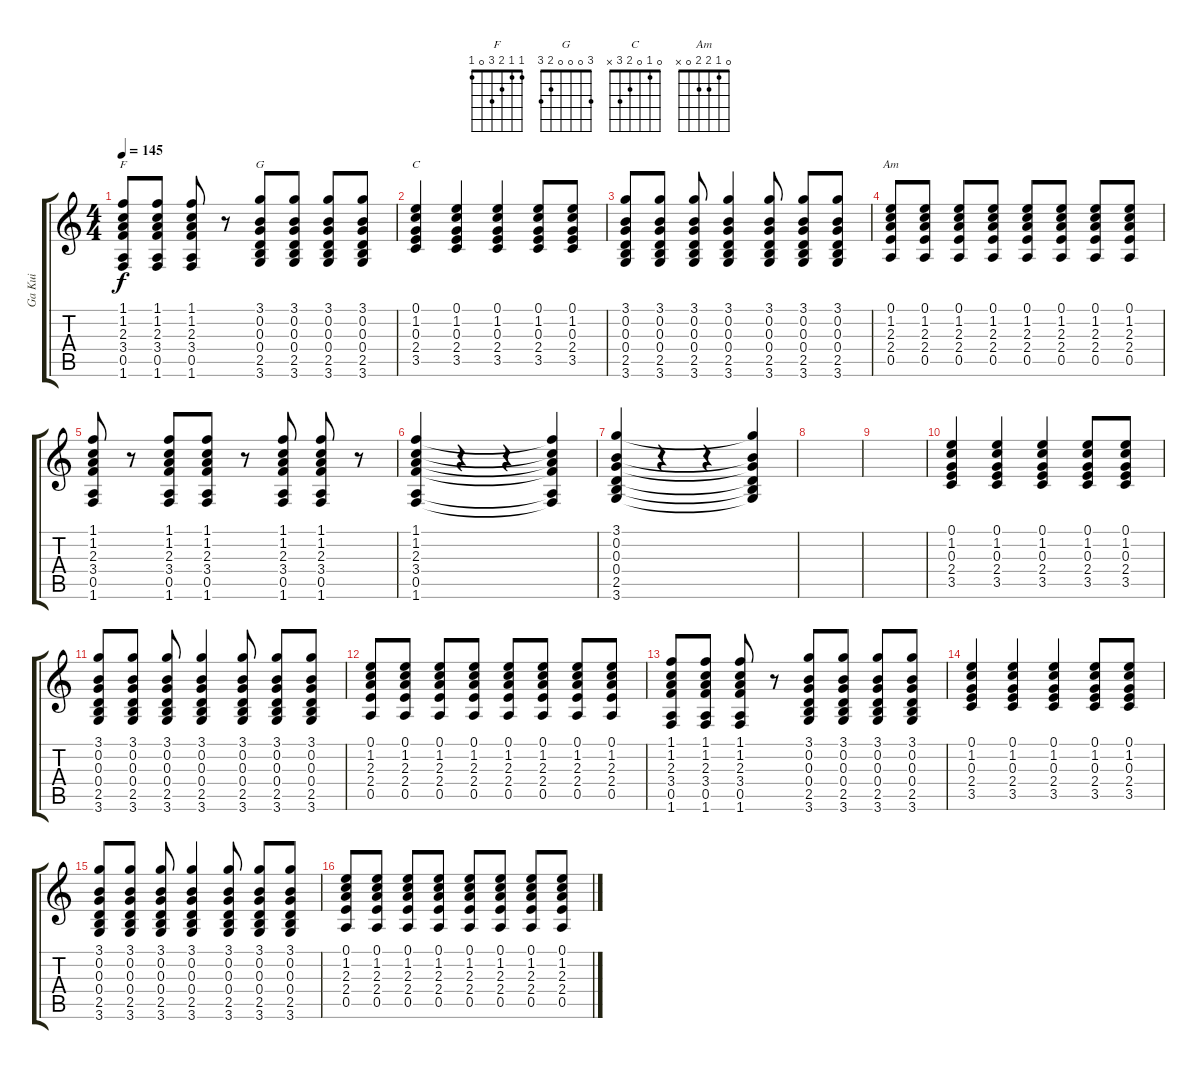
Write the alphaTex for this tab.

\track ("Ga Kui" "Ga Kui") {instrument overdrivenguitar}
\staff {score tabs}
\tuning (E4 B3 G3 D3 A2 E2) {hide}
\chord ("F" 1 1 2 3 0 1)
\chord ("G" 3 0 0 0 2 3)
\chord ("C" 0 1 0 2 3 x)
\chord ("Am" 0 1 2 2 0 x)
\ts (4 4)
\tempo 145
\clef g2
\ks c
(1.1 1.2 2.3 3.4 0.5 1.6).8{ch "F" dy f} (1.1 1.2 2.3 3.4 0.5 1.6).8 (1.1 1.2 2.3 3.4 0.5 1.6).8 r.8 (3.1 0.2 0.3 0.4 2.5 3.6).8{ch "G"} (3.1 0.2 0.3 0.4 2.5 3.6).8 (3.1 0.2 0.3 0.4 2.5 3.6).8 (3.1 0.2 0.3 0.4 2.5 3.6).8 |
(0.1 1.2 0.3 2.4 3.5).4{ch "C"} (0.1 1.2 0.3 2.4 3.5).4 (0.1 1.2 0.3 2.4 3.5).4 (0.1 1.2 0.3 2.4 3.5).8 (0.1 1.2 0.3 2.4 3.5).8 |
(3.1 0.2 0.3 0.4 2.5 3.6).8 (3.1 0.2 0.3 0.4 2.5 3.6).8 (3.1 0.2 0.3 0.4 2.5 3.6).8 (3.1 0.2 0.3 0.4 2.5 3.6).4 (3.1 0.2 0.3 0.4 2.5 3.6).8 (3.1 0.2 0.3 0.4 2.5 3.6).8 (3.1 0.2 0.3 0.4 2.5 3.6).8 |
(0.1 1.2 2.3 2.4 0.5).8{ch "Am"} (0.1 1.2 2.3 2.4 0.5).8 (0.1 1.2 2.3 2.4 0.5).8 (0.1 1.2 2.3 2.4 0.5).8 (0.1 1.2 2.3 2.4 0.5).8 (0.1 1.2 2.3 2.4 0.5).8 (0.1 1.2 2.3 2.4 0.5).8 (0.1 1.2 2.3 2.4 0.5).8 |
(1.1 1.2 2.3 3.4 0.5 1.6).8 r.8 (1.1 1.2 2.3 3.4 0.5 1.6).8 (1.1 1.2 2.3 3.4 0.5 1.6).8 r.8 (1.1 1.2 2.3 3.4 0.5 1.6).8 (1.1 1.2 2.3 3.4 0.5 1.6).8 r.8 |
(1.1 1.2 2.3 3.4 0.5 1.6).4 r.4 r.4 (1.1{t} 1.2{t} 2.3{t} 3.4{t} 0.5{t} 1.6{t}).4 |
(3.1 0.2 0.3 0.4 2.5 3.6).4 r.4 r.4 (3.1{t} 0.2{t} 0.3{t} 0.4{t} 2.5{t} 3.6{t}).4 |
|
|
(0.1 1.2 0.3 2.4 3.5).4 (0.1 1.2 0.3 2.4 3.5).4 (0.1 1.2 0.3 2.4 3.5).4 (0.1 1.2 0.3 2.4 3.5).8 (0.1 1.2 0.3 2.4 3.5).8 |
(3.1 0.2 0.3 0.4 2.5 3.6).8 (3.1 0.2 0.3 0.4 2.5 3.6).8 (3.1 0.2 0.3 0.4 2.5 3.6).8 (3.1 0.2 0.3 0.4 2.5 3.6).4 (3.1 0.2 0.3 0.4 2.5 3.6).8 (3.1 0.2 0.3 0.4 2.5 3.6).8 (3.1 0.2 0.3 0.4 2.5 3.6).8 |
(0.1 1.2 2.3 2.4 0.5).8 (0.1 1.2 2.3 2.4 0.5).8 (0.1 1.2 2.3 2.4 0.5).8 (0.1 1.2 2.3 2.4 0.5).8 (0.1 1.2 2.3 2.4 0.5).8 (0.1 1.2 2.3 2.4 0.5).8 (0.1 1.2 2.3 2.4 0.5).8 (0.1 1.2 2.3 2.4 0.5).8 |
(1.1 1.2 2.3 3.4 0.5 1.6).8 (1.1 1.2 2.3 3.4 0.5 1.6).8 (1.1 1.2 2.3 3.4 0.5 1.6).8 r.8 (3.1 0.2 0.3 0.4 2.5 3.6).8 (3.1 0.2 0.3 0.4 2.5 3.6).8 (3.1 0.2 0.3 0.4 2.5 3.6).8 (3.1 0.2 0.3 0.4 2.5 3.6).8 |
(0.1 1.2 0.3 2.4 3.5).4 (0.1 1.2 0.3 2.4 3.5).4 (0.1 1.2 0.3 2.4 3.5).4 (0.1 1.2 0.3 2.4 3.5).8 (0.1 1.2 0.3 2.4 3.5).8 |
(3.1 0.2 0.3 0.4 2.5 3.6).8 (3.1 0.2 0.3 0.4 2.5 3.6).8 (3.1 0.2 0.3 0.4 2.5 3.6).8 (3.1 0.2 0.3 0.4 2.5 3.6).4 (3.1 0.2 0.3 0.4 2.5 3.6).8 (3.1 0.2 0.3 0.4 2.5 3.6).8 (3.1 0.2 0.3 0.4 2.5 3.6).8 |
(0.1 1.2 2.3 2.4 0.5).8 (0.1 1.2 2.3 2.4 0.5).8 (0.1 1.2 2.3 2.4 0.5).8 (0.1 1.2 2.3 2.4 0.5).8 (0.1 1.2 2.3 2.4 0.5).8 (0.1 1.2 2.3 2.4 0.5).8 (0.1 1.2 2.3 2.4 0.5).8 (0.1 1.2 2.3 2.4 0.5).8
